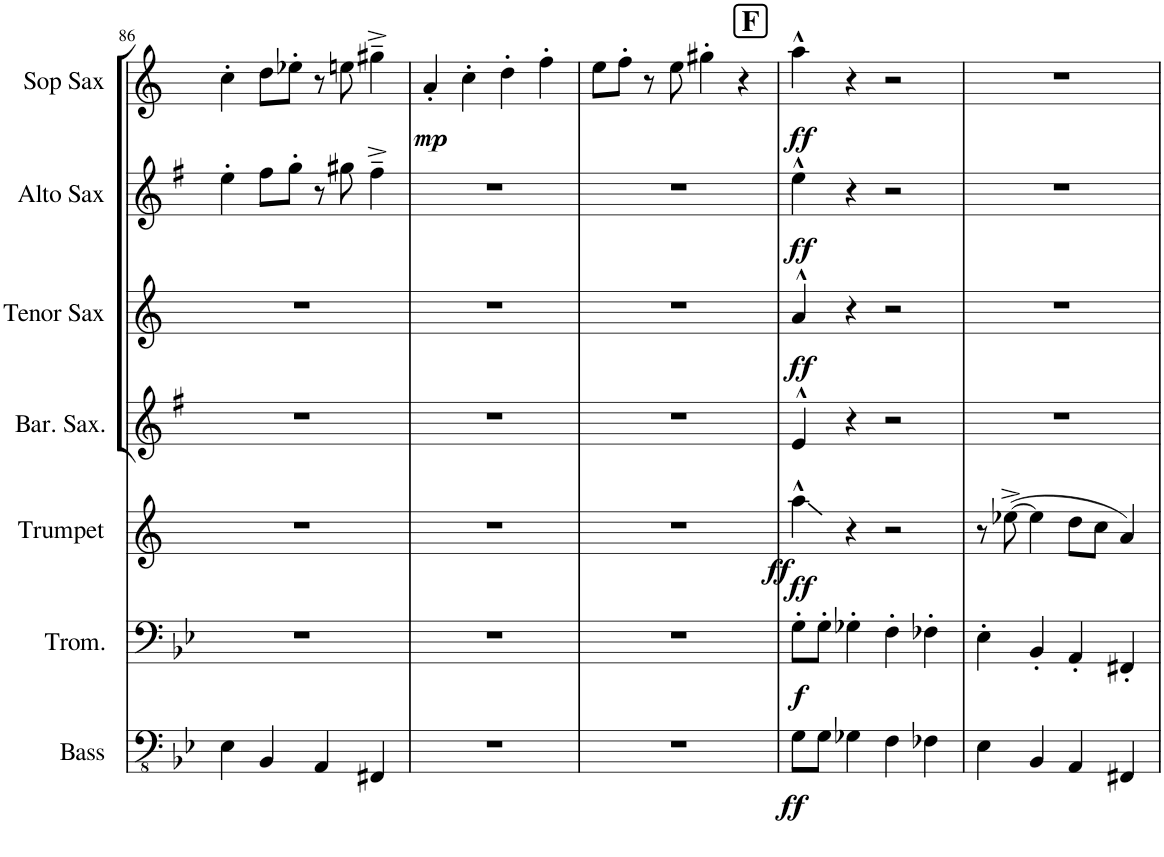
**kern	**dynam	**kern	**dynam	**kern	**dynam	**kern	**kern	**dynam	**kern	**dynam	**kern	**dynam
*part7	*part7	*part6	*part6	*part5	*part5	*part4	*part3	*part3	*part2	*part2	*part1	*part1
*staff7	*staff7	*staff6	*staff6	*staff5	*staff5	*staff4	*staff3	*staff3	*staff2	*staff2	*staff1	*staff1
*I"Acoustic Bass	*	*I"Trombone	*	*I"Bb Trumpet	*	*I"Baritone Saxophone	*I"Tenor Saxophone	*	*I"Alto Saxophone	*	*I"Soprano Saxophone	*
*I'Bass	*	*I'Trom.	*	*I'Trumpet	*	*I'Bar. Sax.	*I'Tenor Sax	*	*I'Alto Sax	*	*I'Sop Sax	*
!!LO:PB:g=z
*clefFv4	*	*clefF4	*	*clefG2	*	*clefG2	*clefG2	*	*clefG2	*	*clefG2	*
*	*	*	*	*Trd1c2	*	*Trd12c21	*Trd8c14	*	*Trd5c9	*	*Trd1c2	*
*k[b-e-]	*	*k[b-e-]	*	*k[]	*	*k[f#]	*k[]	*	*k[f#]	*	*k[]	*
*M2/2	*	*M2/2	*	*M2/2	*	*M2/2	*M2/2	*	*M2/2	*	*M2/2	*
*met(c|)	*	*met(c|)	*	*met(c|)	*	*met(c|)	*met(c|)	*	*met(c|)	*	*met(c|)	*
=86	=86	=86	=86	=86	=86	=86	=86	=86	=86	=86	=86	=86
4EE-\	.	1r	.	1r	.	1r	1r	.	4ee'\	.	4cc'\	.
4BBB-/	.	.	.	.	.	.	.	.	8ff#\L	.	8dd\L	.
.	.	.	.	.	.	.	.	.	8gg'\J	.	8ee-X'\J	.
4AAA/	.	.	.	.	.	.	.	.	8r	.	8r	.
.	.	.	.	.	.	.	.	.	8gg#X\	.	8een\	.
4FFF#X/	.	.	.	.	.	.	.	.	4ff#~^\	.	4gg#X~^\	.
=87	=87	=87	=87	=87	=87	=87	=87	=87	=87	=87	=87	=87
!	!	!	!	!	!	!	!	!	!	!	!	!LO:DY:b
1r	.	1r	.	1r	.	1r	1r	.	1r	.	4a'/	mp
.	.	.	.	.	.	.	.	.	.	.	4cc'\	.
.	.	.	.	.	.	.	.	.	.	.	4dd'\	.
.	.	.	.	.	.	.	.	.	.	.	4ff'\	.
=88	=88	=88	=88	=88	=88	=88	=88	=88	=88	=88	=88	=88
1r	.	1r	.	1r	.	1r	1r	.	1r	.	8ee\L	.
.	.	.	.	.	.	.	.	.	.	.	8ff'\J	.
.	.	.	.	.	.	.	.	.	.	.	8r	.
.	.	.	.	.	.	.	.	.	.	.	8ee\	.
.	.	.	.	.	.	.	.	.	.	.	4gg#X'\	.
.	.	.	.	.	.	.	.	.	.	.	4r	.
!!LO:REH:place=s1:a:B:cj:fs=14:t=F
=89	=89	=89	=89	=89	=89	=89	=89	=89	=89	=89	=89	=89
!	!LO:DY:b	!	!LO:DY:b	!	!LO:DY:b	!	!	!	!	!	!	!
!	!	!	!	!	!LO:DY:n=1:b	!	!	!LO:DY:b	!	!LO:DY:b	!	!LO:DY:b
8GG\L	ff	8G'\L	f	4aa^^\	ff ff	4e^^/	4a^^/	ff	4ee^^\	ff	4aa^^\	ff
8GG\J	.	8G'\J	.	.	.	.	.	.	.	.	.	.
4GG-X\	.	4G-X'\	.	4r	.	4r	4r	.	4r	.	4r	.
4FF\	.	4F'\	.	2r	.	2r	2r	.	2r	.	2r	.
4FF-X\	.	4F-X'\	.	.	.	.	.	.	.	.	.	.
=90	=90	=90	=90	=90	=90	=90	=90	=90	=90	=90	=90	=90
4EE-\	.	4E-'\	.	8r	.	1r	1r	.	1r	.	1r	.
.	.	.	.	([8ee-X^\	.	.	.	.	.	.	.	.
4BBB-/	.	4BB-'/	.	4ee-\]	.	.	.	.	.	.	.	.
4AAA/	.	4AA'/	.	8dd\L	.	.	.	.	.	.	.	.
.	.	.	.	8cc\J	.	.	.	.	.	.	.	.
4FFF#X/	.	4FF#X'/	.	4a/)	.	.	.	.	.	.	.	.
=	=	=	=	=	=	=	=	=	=	=	=	=
*-	*-	*-	*-	*-	*-	*-	*-	*-	*-	*-	*-	*-
